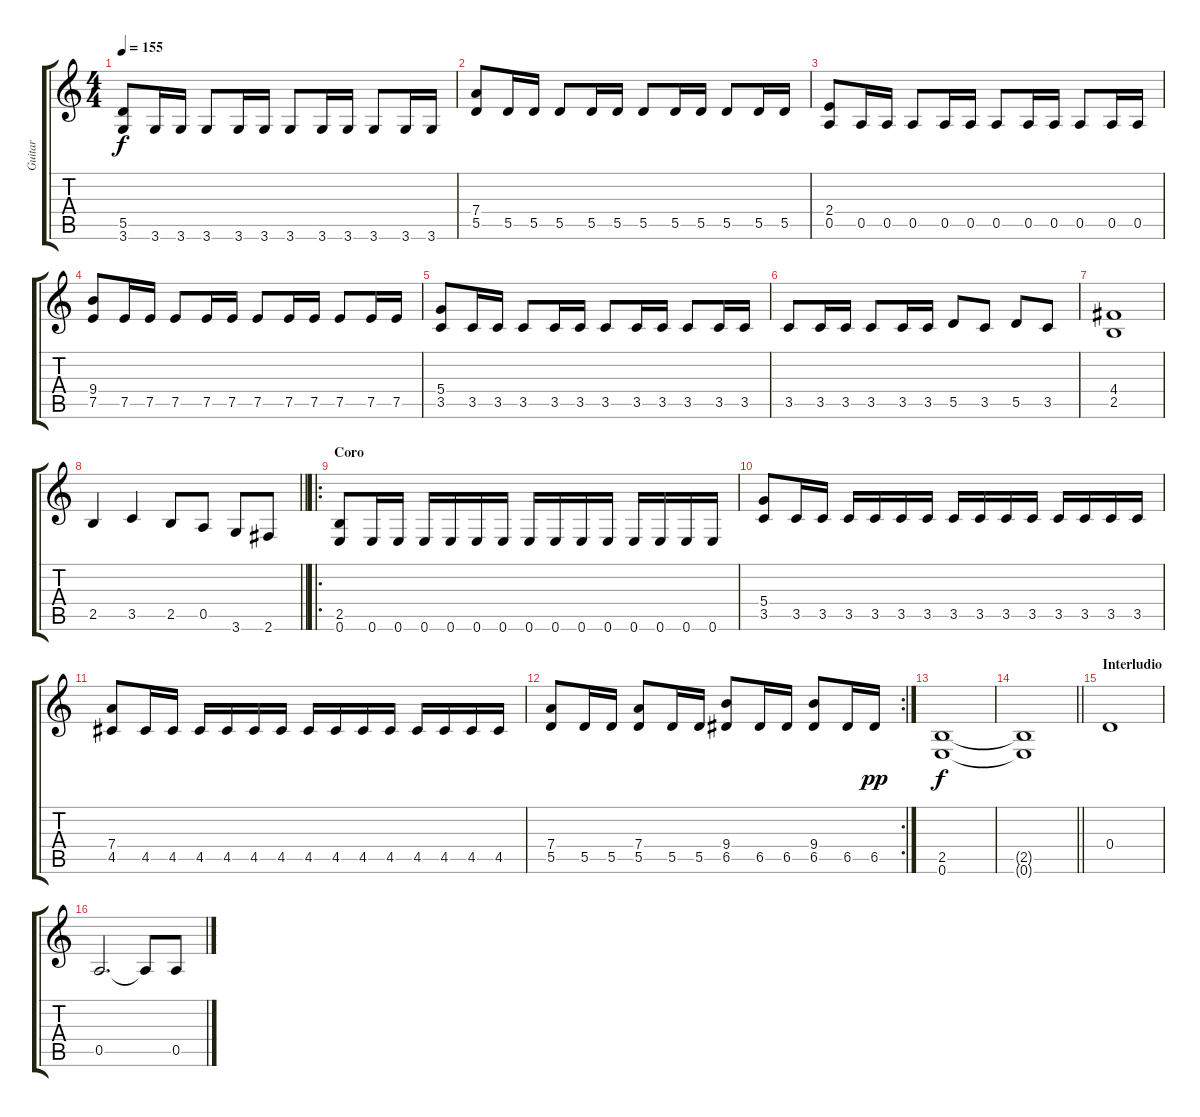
\track ("Guitar" "Guitar") {instrument distortionguitar}
\staff {score tabs}
\tuning (E4 B3 G3 D3 A2 E2) {hide}
\ts (4 4)
\tempo 155
\clef g2
\ks c
(5.5 3.6).8{dy f} 3.6.16 3.6.16 3.6.8 3.6.16 3.6.16 3.6.8 3.6.16 3.6.16 3.6.8 3.6.16 3.6.16 |
(7.4 5.5).8 5.5.16 5.5.16 5.5.8 5.5.16 5.5.16 5.5.8 5.5.16 5.5.16 5.5.8 5.5.16 5.5.16 |
(2.4 0.5).8 0.5.16 0.5.16 0.5.8 0.5.16 0.5.16 0.5.8 0.5.16 0.5.16 0.5.8 0.5.16 0.5.16 |
(9.4 7.5).8 7.5.16 7.5.16 7.5.8 7.5.16 7.5.16 7.5.8 7.5.16 7.5.16 7.5.8 7.5.16 7.5.16 |
(5.4 3.5).8 3.5.16 3.5.16 3.5.8 3.5.16 3.5.16 3.5.8 3.5.16 3.5.16 3.5.8 3.5.16 3.5.16 |
3.5.8 3.5.16 3.5.16 3.5.8 3.5.16 3.5.16 5.5.8 3.5.8 5.5.8 3.5.8 |
(4.4 2.5).1 |
\barLineRight lightlight
2.5.4 3.5.4 2.5.8 0.5.8 3.6.8 2.6.8 |
\ro
\section ("" "Coro")
(2.5 0.6).8 0.6.16 0.6.16 0.6.16 0.6.16 0.6.16 0.6.16 0.6.16 0.6.16 0.6.16 0.6.16 0.6.16 0.6.16 0.6.16 0.6.16 |
(5.4 3.5).8 3.5.16 3.5.16 3.5.16 3.5.16 3.5.16 3.5.16 3.5.16 3.5.16 3.5.16 3.5.16 3.5.16 3.5.16 3.5.16 3.5.16 |
(7.4 4.5).8 4.5.16 4.5.16 4.5.16 4.5.16 4.5.16 4.5.16 4.5.16 4.5.16 4.5.16 4.5.16 4.5.16 4.5.16 4.5.16 4.5.16 |
\rc 2
(7.4 5.5).8 5.5.16 5.5.16 (7.4 5.5).8 5.5.16 5.5.16 (9.4 6.5).8 6.5.16 6.5.16 (9.4 6.5).8 6.5.16 6.5.16{dy pp} |
(2.5 0.6).1{dy f} |
\barLineRight lightlight
(2.5{t} 0.6{t}).1 |
\section ("" "Interludio")
0.4.1{volume 10 instrument synthbrass2} |
0.5.2{d} 0.5{t}.8 0.5.8
